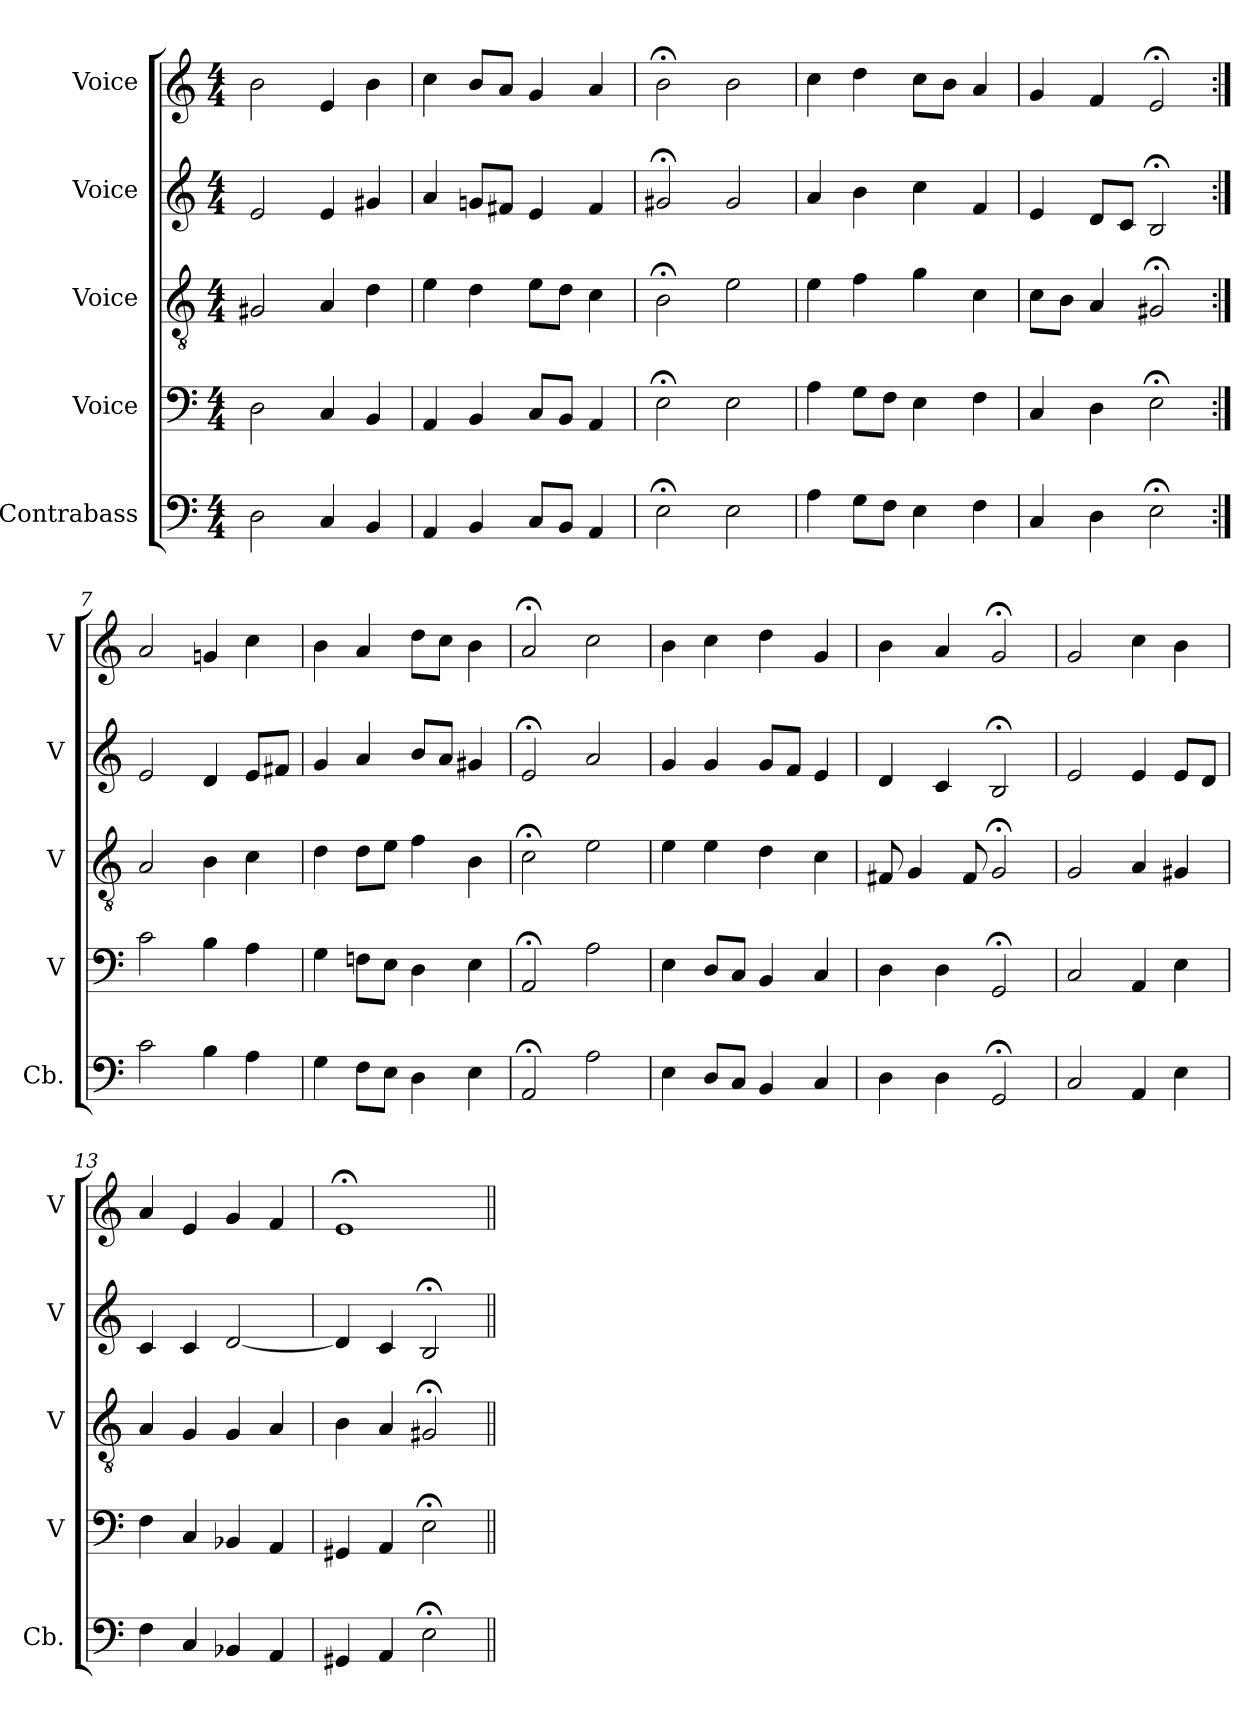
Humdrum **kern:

**kern	**kern	**kern	**kern	**kern
*part5	*part4	*part3	*part2	*part1
*staff5	*staff4	*staff3	*staff2	*staff1
*I"Contrabass	*I"Voice	*I"Voice	*I"Voice	*I"Voice
*I'Cb.	*I'V	*I'V	*I'V	*I'V
*clefF4	*clefF4	*clefGv2	*clefG2	*clefG2
*k[]	*k[]	*k[]	*k[]	*k[]
*M4/4	*M4/4	*M4/4	*M4/4	*M4/4
=	=	=	=	=
2D	2D	2G#X	2e	2b
4C	4C	4A	4e	4e
4BB	4BB	4d	4g#X	4b
=3	=3	=3	=3	=3
4AA	4AA	4e	4a	4cc
4BB	4BB	4d	8gnL	8bL
.	.	.	8f#XJ	8aJ
8CL	8CL	8eL	4e	4g
8BBJ	8BBJ	8dJ	.	.
4AA	4AA	4c	4f#	4a
=4	=4	=4	=4	=4
2E;<	2E;<	2B;<	2g#X;<	2b;<
2E	2E	2e	2g#	2b
=5	=5	=5	=5	=5
4A	4A	4e	4a	4cc
8GL	8GL	4f	4b	4dd
8FJ	8FJ	.	.	.
4E	4E	4g	4cc	8ccL
.	.	.	.	8bJ
4F	4F	4c	4f	4a
=6	=6	=6	=6	=6
4C	4C	8cL	4e	4g
.	.	8BJ	.	.
4D	4D	4A	8dL	4f
.	.	.	8cJ	.
2E;<	2E;<	2G#X;<	2B;<	2e;<
=7:|!	=7:|!	=7:|!	=7:|!	=7:|!
2c	2c	2A	2e	2a
4B	4B	4B	4d	4gn
4A	4A	4c	8eL	4cc
.	.	.	8f#XJ	.
=8	=8	=8	=8	=8
4G	4G	4d	4g	4b
8FL	8FnL	8dL	4a	4a
8EJ	8EJ	8eJ	.	.
4D	4D	4f	8bL	8ddL
.	.	.	8aJ	8ccJ
4E	4E	4B	4g#X	4b
=9	=9	=9	=9	=9
2AA;<	2AA;<	2c;<	2e;<	2a;<
2A	2A	2e	2a	2cc
=10	=10	=10	=10	=10
4E	4E	4e	4g	4b
8DL	8DL	4e	4g	4cc
8CJ	8CJ	.	.	.
4BB	4BB	4d	8gL	4dd
.	.	.	8fJ	.
4C	4C	4c	4e	4g
=11	=11	=11	=11	=11
4D	4D	8F#X	4d	4b
.	.	4G	.	.
4D	4D	.	4c	4a
.	.	8F#	.	.
2GG;<	2GG;<	2G;<	2B;<	2g;<
=12	=12	=12	=12	=12
2C	2C	2G	2e	2g
4AA	4AA	4A	4e	4cc
4E	4E	4G#X	8eL	4b
.	.	.	8dJ	.
=13	=13	=13	=13	=13
4F	4F	4A	4c	4a
4C	4C	4G	4c	4e
4BB-X	4BB-X	4G	[2d	4g
4AA	4AA	4A	.	4f
=14	=14	=14	=14	=14
4GG#X	4GG#X	4B	4d]	1e;<
4AA	4AA	4A	4c	.
2E;<	2E;<	2G#X;<	2B;<	.
=||	=||	=||	=||	=||
*-	*-	*-	*-	*-
